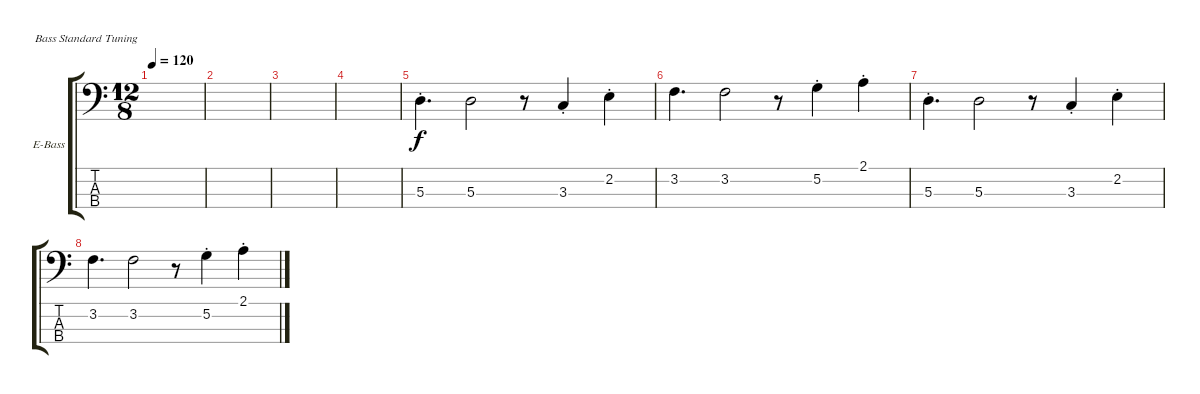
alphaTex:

\defaultSystemsLayout 4
\bracketExtendMode groupsimilarinstruments
\firstSystemTrackNameOrientation horizontal
\otherSystemsTrackNameOrientation horizontal
\track ("Electric Bass" "E-Bass") {instrument electricbassfinger}
\staff {score tabs}
\tuning (G2 D2 A1 E1)
\ts (12 8)
\tempo 120
\clef f4
\scale
0.487395
\ks c
|
\scale
0.256303 |
\scale
0.256303 |
\scale
0.333333 |
\scale
0.333333 5.3{st}.4{d} 5.3.2 r.8 3.3{st}.4 2.2{st}.4 |
\scale
0.333333 3.2.4{d} 3.2.2 r.8 5.2{st}.4 2.1{st}.4 |
\scale
0.333333 5.3{st}.4{d} 5.3.2 r.8 3.3{st}.4 2.2{st}.4 |
\scale
0.333333 3.2.4{d} 3.2.2 r.8 5.2{st}.4 2.1{st}.4 |
\scale
0.333333
